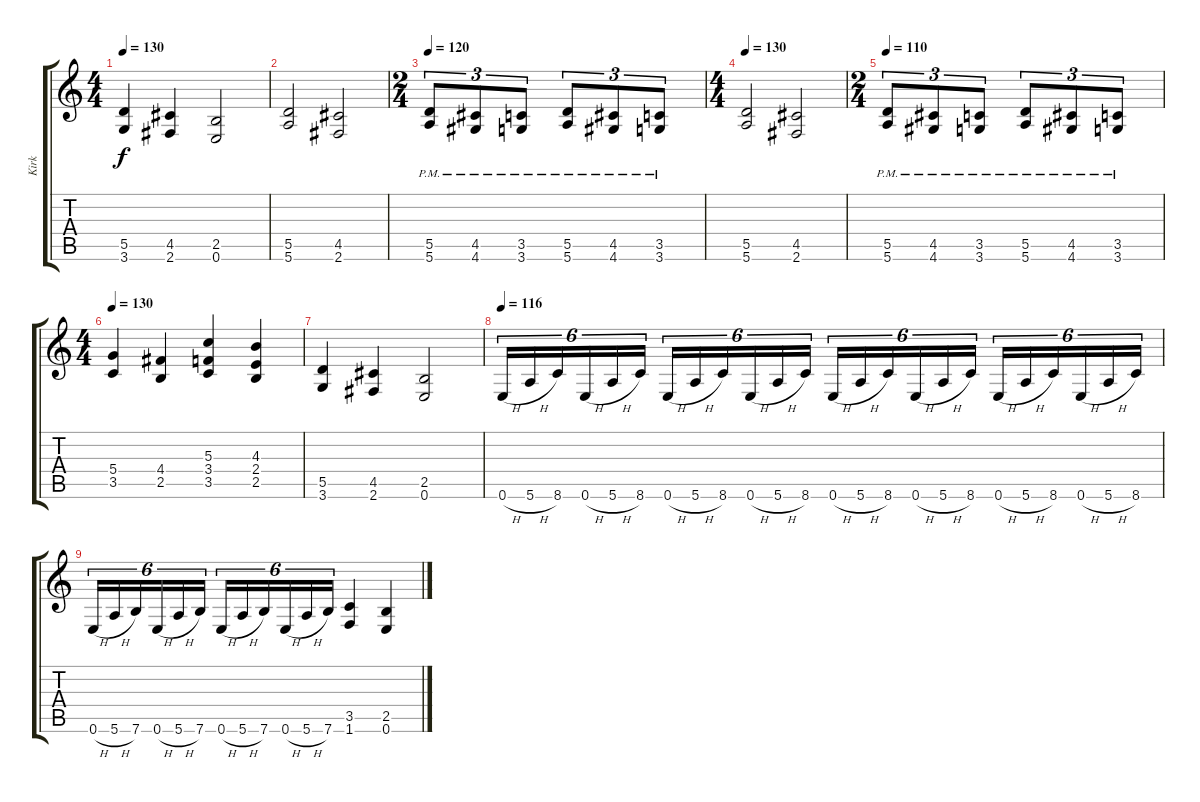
\track ("Kirk" "Kirk") {instrument overdrivenguitar}
\staff {score tabs}
\tuning (E4 B3 G3 D3 A2 E2) {hide}
\ts (4 4)
\tempo 130
\clef g2
\ks c
(5.5 3.6).4{dy f} (4.5 2.6).4 (2.5 0.6).2 |
(5.5 5.6).2 (4.5 2.6).2 |
\ts (2 4)
\tempo 120
(5.5{pm} 5.6{pm}).8{tu (3 2)} (4.5{pm} 4.6{pm}).8{tu (3 2)} (3.5{pm} 3.6{pm}).8{tu (3 2)} (5.5{pm} 5.6{pm}).8{tu (3 2)} (4.5{pm} 4.6{pm}).8{tu (3 2)} (3.5{pm} 3.6{pm}).8{tu (3 2)} |
\ts (4 4)
\tempo 130
(5.5 5.6).2 (4.5 2.6).2 |
\ts (2 4)
\tempo 110
(5.5{pm} 5.6{pm}).8{tu (3 2)} (4.5{pm} 4.6{pm}).8{tu (3 2)} (3.5{pm} 3.6{pm}).8{tu (3 2)} (5.5{pm} 5.6{pm}).8{tu (3 2)} (4.5{pm} 4.6{pm}).8{tu (3 2)} (3.5{pm} 3.6{pm}).8{tu (3 2)} |
\ts (4 4)
\tempo 130
(5.4 3.5).4 (4.4 2.5).4 (5.3 3.4 3.5).4 (4.3 2.4 2.5).4 |
(5.5 3.6).4 (4.5 2.6).4 (2.5 0.6).2 |
\tempo 116
0.6{h}.16{tu (6 4)} 5.6{h}.16{tu (6 4)} 8.6.16{tu (6 4)} 0.6{h}.16{tu (6 4)} 5.6{h}.16{tu (6 4)} 8.6.16{tu (6 4)} 0.6{h}.16{tu (6 4)} 5.6{h}.16{tu (6 4)} 8.6.16{tu (6 4)} 0.6{h}.16{tu (6 4)} 5.6{h}.16{tu (6 4)} 8.6.16{tu (6 4)} 0.6{h}.16{tu (6 4)} 5.6{h}.16{tu (6 4)} 8.6.16{tu (6 4)} 0.6{h}.16{tu (6 4)} 5.6{h}.16{tu (6 4)} 8.6.16{tu (6 4)} 0.6{h}.16{tu (6 4)} 5.6{h}.16{tu (6 4)} 8.6.16{tu (6 4)} 0.6{h}.16{tu (6 4)} 5.6{h}.16{tu (6 4)} 8.6.16{tu (6 4)} |
0.6{h}.16{tu (6 4)} 5.6{h}.16{tu (6 4)} 7.6.16{tu (6 4)} 0.6{h}.16{tu (6 4)} 5.6{h}.16{tu (6 4)} 7.6.16{tu (6 4)} 0.6{h}.16{tu (6 4)} 5.6{h}.16{tu (6 4)} 7.6.16{tu (6 4)} 0.6{h}.16{tu (6 4)} 5.6{h}.16{tu (6 4)} 7.6.16{tu (6 4)} (3.5 1.6).4 (2.5 0.6).4
